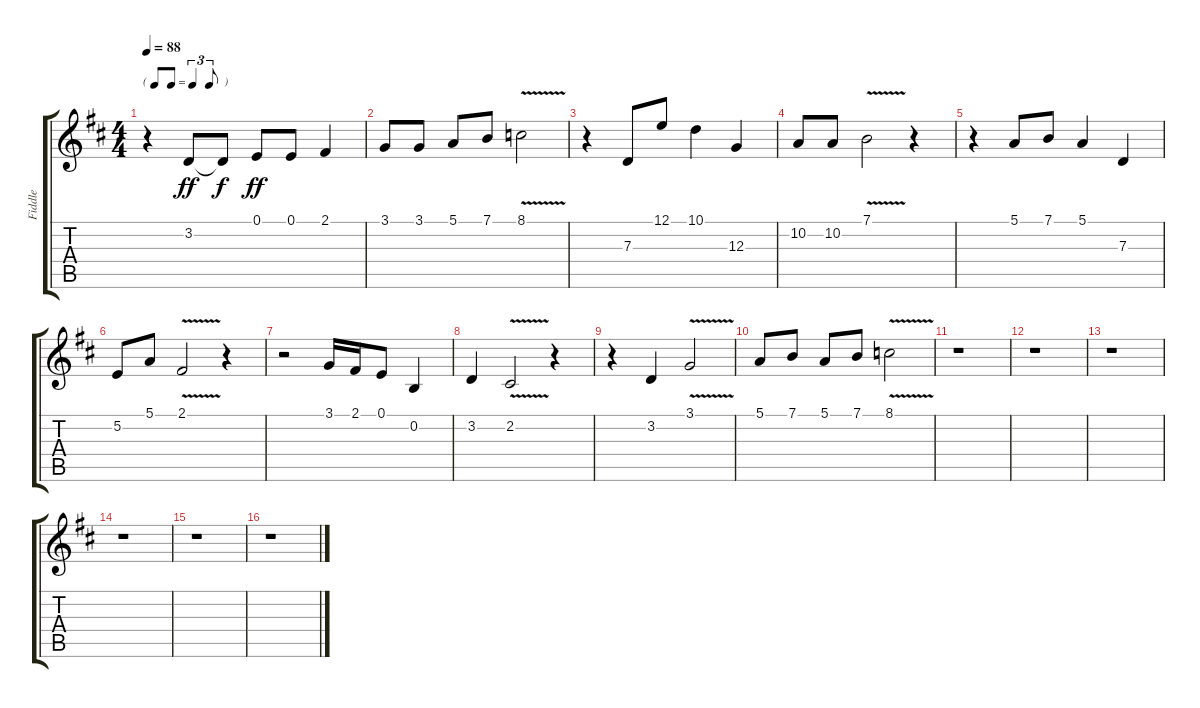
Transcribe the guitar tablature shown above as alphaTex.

\track ("Fiddle" "Fiddle") {instrument fiddle}
\staff {score tabs}
\tuning (E4 B3 G3 D3 A2 E2) {hide}
\ts (4 4)
\tf triplet8th
\tempo 88
\clef g2
\ks d
r.4{dy ff} 3.2.8 3.2{t}.8{dy f} 0.1.8{dy ff} 0.1.8 2.1.4 |
3.1.8 3.1.8 5.1.8 7.1.8 8.1{v}.2 |
r.4 7.3.8 12.1.8 10.1.4 12.3.4 |
10.2.8 10.2.8 7.1{v}.2 r.4 |
r.4 5.1.8 7.1.8 5.1.4 7.3.4 |
5.2.8 5.1.8 2.1{v}.2 r.4 |
r.2 3.1.16 2.1.16 0.1.8 0.2.4 |
3.2.4 2.2{v}.2 r.4 |
r.4 3.2.4 3.1{v}.2 |
5.1.8 7.1.8 5.1.8 7.1.8 8.1{v}.2 |
r.1 |
r.1 |
r.1 |
r.1 |
r.1 |
r.1
